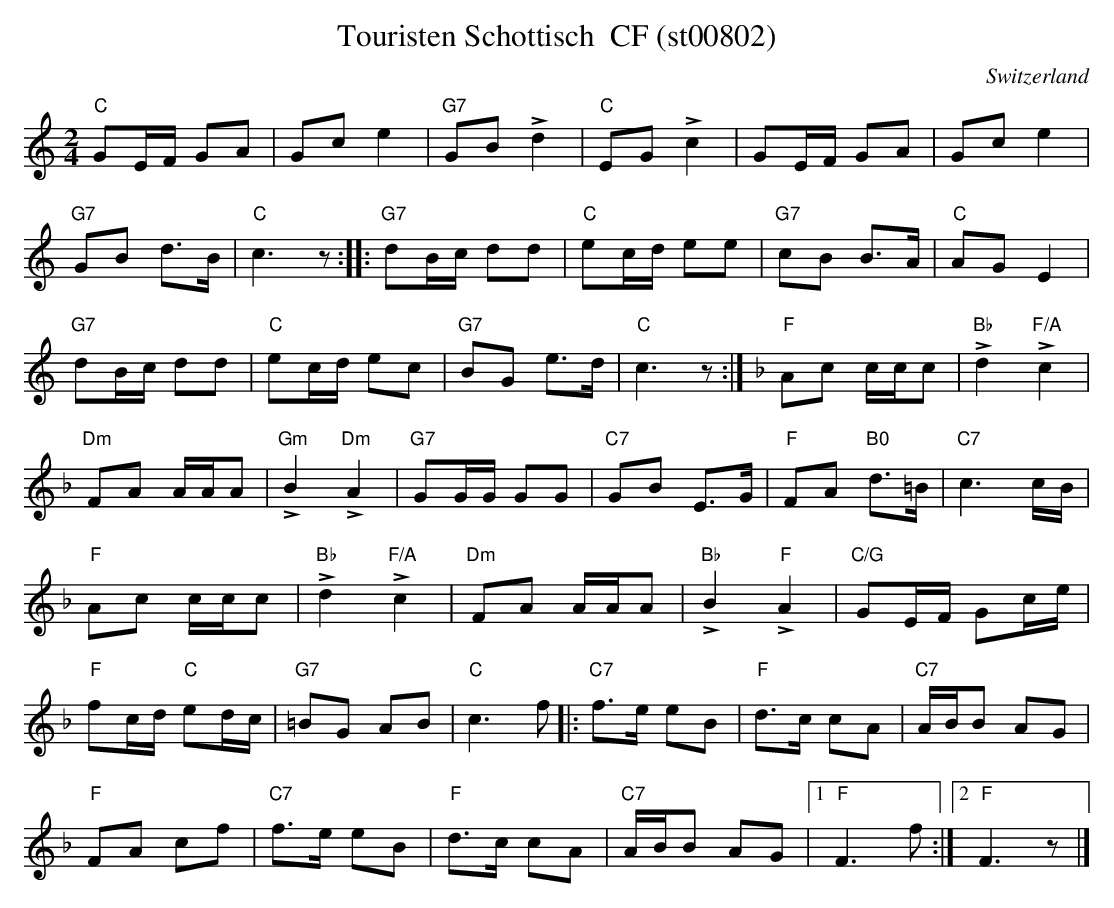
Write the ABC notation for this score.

X:1
T: Touristen Schottisch  CF (st00802)
O:Switzerland
M:2/4
L:1/8
K:C major
"C"GE/F/ GA | Gce2 | "G7"GB !>!d2 | "C"EG !>!c2 | GE/F/ GA | Gce2  |
"G7"GB d>B | "C"c3z :: "G7"dB/c/ dd | "C"ec/d/ ee | "G7"cB B>A | "C"AGE2 |
"G7"dB/c/ dd | "C"ec/d/ ec | "G7"BG e>d | "C"c3z :| [K:F] "F"Ac c/c/c | "Bb"!>!d2"F/A"!>!c2 |
"Dm"FA A/A/A | "Gm"!>!B2"Dm"!>!A2 | "G7"GG/G/ GG | "C7"GB E>G | "F"FA "B0"d>=B | "C7"c3c/B/ |
"F"Ac c/c/c | "Bb"!>!d2"F/A"!>!c2 | "Dm"FA A/A/A | "Bb"!>!B2"F"!>!A2 | "C/G"GE/F/ Gc/e/ |
"F"fc/d/ "C"ed/c/ | "G7"=BG AB | "C"c3f  |: "C7"f>e eB | "F"d>c cA | "C7"A/B/B AG |
"F"FA cf | "C7"f>e eB | "F"d>c cA | "C7"A/B/B AG |1 "F"F3f :|2 "F"F3z |]
